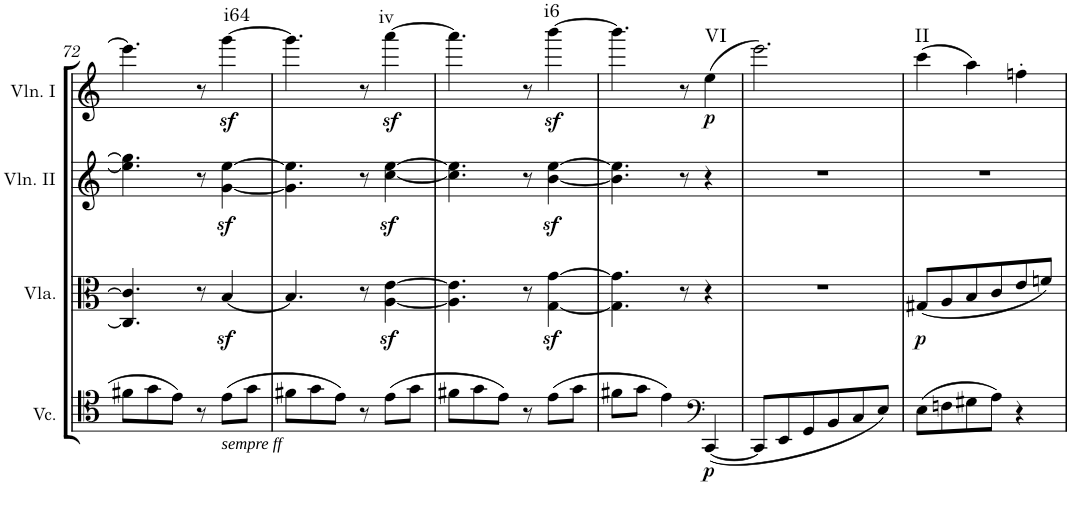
**kern	**dynam	**kern	**dynam	**kern	**kern	**dynam	**harte
*part4	*part4	*part3	*part3	*part2	*part1	*part1	*part1
*staff4	*staff4	*staff3	*staff3	*staff2	*staff1	*staff1	*
*I"Violoncello	*	*I"Viola	*	*I"Violin II	*I"Violin I	*	*
*I'Vc.	*	*I'Vla.	*	*I'Vln. II	*I'Vln. I	*	*
!!LO:PB:g=z
*clefC4	*	*clefC3	*	*clefG2	*clefG2	*	*
*k[]	*	*k[]	*	*k[]	*k[]	*	*
*M3/4	*	*M3/4	*	*M3/4	*M3/4	*	*
=72	=72	=72	=72	=72	=72	=72	=72
8f#X\L	.	4.C/] 4.c/]	.	4.ee\] 4.gg\]	4.eee\]	.	.
8g\	.	.	.	.	.	.	.
8e\J	.	.	.	.	.	.	.
8r	.	8r	.	8r	8r	.	.
!LO:TX:b:i:t=sempre ff	!	!	!	!	!	!	!
!	!	!	!	!	!	!LO:DY:b	!LO:H:kt=i64
(8e\L	.	[4Bz</	.	[4g\z< [4ee\z<	[4ggg\	sf	N
8g\J	.	.	.	.	.	.	.
=73	=73	=73	=73	=73	=73	=73	=73
8f#X\L	.	4.B/]	.	4.g\] 4.ee\]	4.ggg\]	.	.
8g\	.	.	.	.	.	.	.
8e\J)	.	.	.	.	.	.	.
8r	.	8r	.	8r	8r	.	.
!	!	!	!	!	!	!LO:DY:b	!LO:H:kt=iv
(8e\L	.	[4A\z< [4e\z<	.	[4cc\z< [4ee\z<	[4aaa\	sf	N
8g\J	.	.	.	.	.	.	.
=74	=74	=74	=74	=74	=74	=74	=74
8f#X\L	.	4.A\] 4.e\]	.	4.cc\] 4.ee\]	4.aaa\]	.	.
8g\	.	.	.	.	.	.	.
8e\J)	.	.	.	.	.	.	.
8r	.	8r	.	8r	8r	.	.
!	!	!	!	!	!	!LO:DY:b	!LO:H:kt=i6
(8e\L	.	[4G\z< [4g\z<	.	[4b\z< [4ee\z<	[4bbb\	sf	N
8g\J	.	.	.	.	.	.	.
=75	=75	=75	=75	=75	=75	=75	=75
8f#X\L	.	4.G\] 4.g\]	.	4.b\] 4.ee\]	4.bbb\]	.	.
8g\J	.	.	.	.	.	.	.
4e\)	.	.	.	.	.	.	.
.	.	8r	.	8r	8r	.	.
*clefF4	*	*	*	*	*	*	*
!	!LO:DY:b	!	!	!	!	!LO:DY:b	!LO:H:kt=VI
(<[4CC/	p	4r	.	4r	(4ee\	p	N
=76	=76	=76	=76	=76	=76	=76	=76
8CC/L]	.	2.r	.	2.r	2.eee\)	.	.
8EE/	.	.	.	.	.	.	.
8GG/	.	.	.	.	.	.	.
8BB/	.	.	.	.	.	.	.
8C/	.	.	.	.	.	.	.
8E/J)	.	.	.	.	.	.	.
=77	=77	=77	=77	=77	=77	=77	=77
!	!	!	!LO:DY:b	!	!	!	!LO:H:kt=II
(8E\L	.	(8G#X/L	p	2.r	(4ccc\	.	N
8Fn\	.	8A/	.	.	.	.	.
8G#X\	.	8B/	.	.	4aa\)	.	.
8A\J)	.	8c/	.	.	.	.	.
4r	.	8e/	.	.	4ffn'\	.	.
.	.	8fn/J)	.	.	.	.	.
=	=	=	=	=	=	=	=
*-	*-	*-	*-	*-	*-	*-	*-
